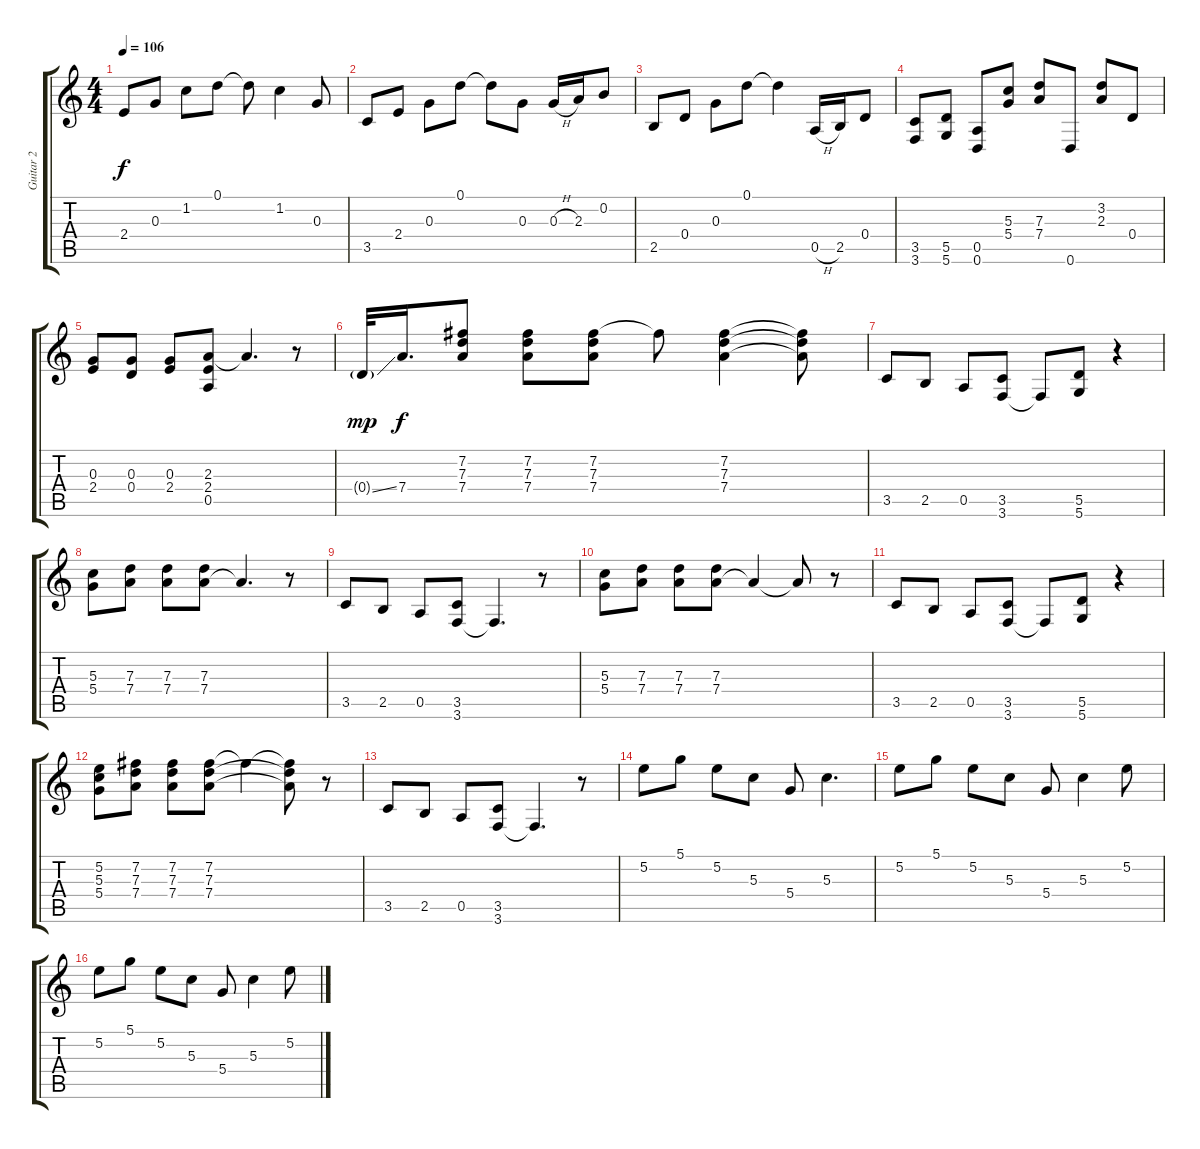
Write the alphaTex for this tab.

\track ("Guitar 2" "Guitar 2") {instrument distortionguitar}
\staff {score tabs}
\tuning (D4 B3 G3 D3 A2 D2) {hide}
\ts (4 4)
\tempo 106
\clef g2
\ks c
2.4.8{dy f} 0.3.8 1.2.8 0.1.8 0.1{t}.8 1.2.4 0.3.8 |
3.5.8 2.4.8 0.3.8 0.1.8 0.1{t}.8 0.3.8 0.3{h}.16 2.3.16 0.2.8 |
2.5.8 0.4.8 0.3.8 0.1.8 0.1{t}.4 0.5{h}.16 2.5.16 0.4.8 |
(3.5 3.6).8 (5.5 5.6).8 (0.5 0.6).8 (5.3 5.4).8 (7.3 7.4).8 0.6.8 (3.2 2.3).8 0.4.8 |
(0.3 2.4).8 (0.3 0.4).8 (0.3 2.4).8 (2.3 2.4 0.5).8 2.3{t}.4{d} r.8 |
0.4{ss g}.32{dy mp} 7.4.16{d dy f} (7.2 7.3 7.4).8 (7.2 7.3 7.4).8 (7.2 7.3 7.4).8 7.2{t}.8 (7.2 7.3 7.4).4 (7.2{t} 7.3{t} 7.4{t}).8 |
3.5.8 2.5.8 0.5.8 (3.5 3.6).8 3.6{t}.8 (5.5 5.6).8 r.4 |
(5.3 5.4).8 (7.3 7.4).8 (7.3 7.4).8 (7.3 7.4).8 7.4{t}.4{d} r.8 |
3.5.8 2.5.8 0.5.8 (3.5 3.6).8 3.6{t}.4{d} r.8 |
(5.3 5.4).8 (7.3 7.4).8 (7.3 7.4).8 (7.3 7.4).8 7.4{t}.4 7.4{t}.8 r.8 |
3.5.8 2.5.8 0.5.8 (3.5 3.6).8 3.6{t}.8 (5.5 5.6).8 r.4 |
(5.2 5.3 5.4).8 (7.2 7.3 7.4).8 (7.2 7.3 7.4).8 (7.2 7.3 7.4).8 7.2{t}.4 (7.2{t} 7.3{t} 7.4{t}).8 r.8 |
3.5.8 2.5.8 0.5.8 (3.5 3.6).8 3.6{t}.4{d} r.8 |
5.2.8 5.1.8 5.2.8 5.3.8 5.4.8 5.3.4{d} |
5.2.8 5.1.8 5.2.8 5.3.8 5.4.8 5.3.4 5.2.8 |
5.2.8 5.1.8 5.2.8 5.3.8 5.4.8 5.3.4 5.2.8
